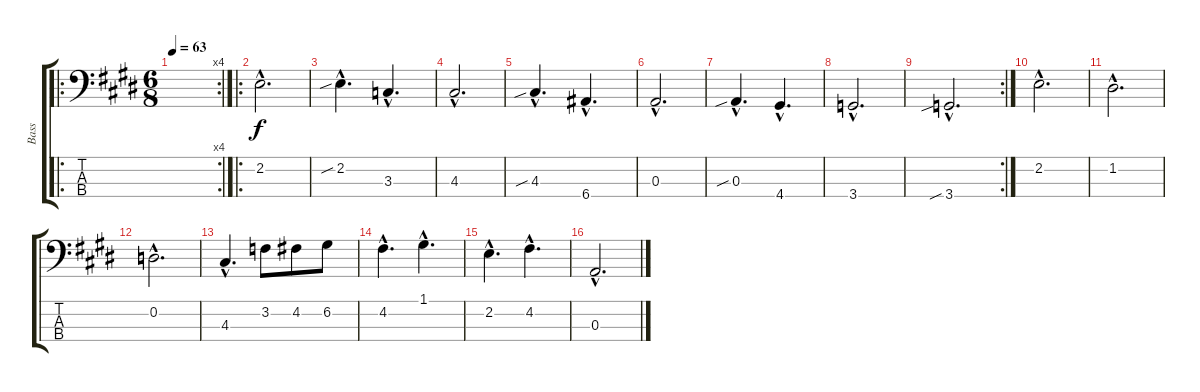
\track ("Bass" "Bass") {instrument electricbasspick}
\staff {score tabs}
\tuning (G2 D2 A1 E1) {hide}
\ro
\rc 4
\ts (6 8)
\tempo 63
\clef f4
\ks e
|
\ro
2.2{hac}.2{d} |
2.2{sib hac}.4{d} 3.3{hac}.4{d} |
4.3{hac}.2{d} |
4.3{sib hac}.4{d} 6.4{hac}.4{d} |
0.3{hac}.2{d} |
0.3{sib hac}.4{d} 4.4{hac}.4{d} |
3.4{hac}.2{d} |
\rc 2
3.4{sib hac}.2{d} |
2.2{hac}.2{d} |
1.2{hac}.2{d} |
0.2{hac}.2{d} |
4.3{hac}.4{d} 3.2.8 4.2.8 6.2.8 |
4.2{hac}.4{d} 1.1{hac}.4{d} |
2.2{hac}.4{d} 4.2{hac}.4{d} |
0.3{hac}.2{d}
